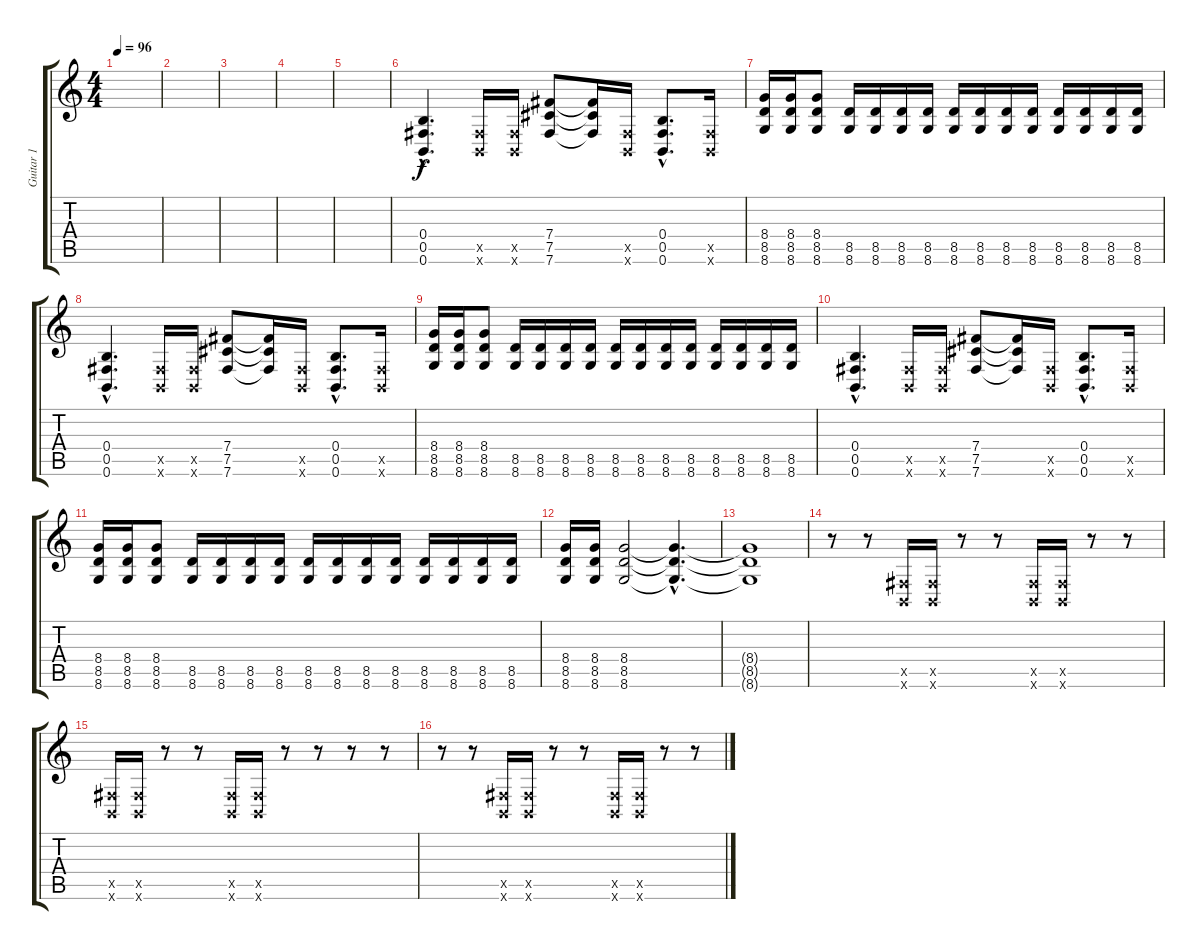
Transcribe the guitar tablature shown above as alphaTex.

\track ("Guitar 1" "Guitar 1") {instrument distortionguitar}
\staff {score tabs}
\tuning (Db4 Ab3 E3 B2 Gb2 B1) {hide}
\ts (4 4)
\tempo 96
\clef g2
\ks c
|
|
|
|
|
(0.4{hac} 0.5{hac} 0.6{hac}).4{d} (0.5{x} 0.6{x}).16 (0.5{x} 0.6{x}).16 (7.4 7.5 7.6).8 (7.4{t} 7.5{t} 7.6{t}).16 (0.5{x} 0.6{x}).16 (0.4{hac} 0.5{hac} 0.6{hac}).8{d} (0.5{x} 0.6{x}).16 |
(8.4 8.5 8.6).16 (8.4 8.5 8.6).16 (8.4 8.5 8.6).8 (8.5 8.6).16 (8.5 8.6).16 (8.5 8.6).16 (8.5 8.6).16 (8.5 8.6).16 (8.5 8.6).16 (8.5 8.6).16 (8.5 8.6).16 (8.5 8.6).16 (8.5 8.6).16 (8.5 8.6).16 (8.5 8.6).16 |
(0.4{hac} 0.5{hac} 0.6{hac}).4{d} (0.5{x} 0.6{x}).16 (0.5{x} 0.6{x}).16 (7.4 7.5 7.6).8 (7.4{t} 7.5{t} 7.6{t}).16 (0.5{x} 0.6{x}).16 (0.4{hac} 0.5{hac} 0.6{hac}).8{d} (0.5{x} 0.6{x}).16 |
(8.4 8.5 8.6).16 (8.4 8.5 8.6).16 (8.4 8.5 8.6).8 (8.5 8.6).16 (8.5 8.6).16 (8.5 8.6).16 (8.5 8.6).16 (8.5 8.6).16 (8.5 8.6).16 (8.5 8.6).16 (8.5 8.6).16 (8.5 8.6).16 (8.5 8.6).16 (8.5 8.6).16 (8.5 8.6).16 |
(0.4{hac} 0.5{hac} 0.6{hac}).4{d} (0.5{x} 0.6{x}).16 (0.5{x} 0.6{x}).16 (7.4 7.5 7.6).8 (7.4{t} 7.5{t} 7.6{t}).16 (0.5{x} 0.6{x}).16 (0.4{hac} 0.5{hac} 0.6{hac}).8{d} (0.5{x} 0.6{x}).16 |
(8.4 8.5 8.6).16 (8.4 8.5 8.6).16 (8.4 8.5 8.6).8 (8.5 8.6).16 (8.5 8.6).16 (8.5 8.6).16 (8.5 8.6).16 (8.5 8.6).16 (8.5 8.6).16 (8.5 8.6).16 (8.5 8.6).16 (8.5 8.6).16 (8.5 8.6).16 (8.5 8.6).16 (8.5 8.6).16 |
(8.4 8.5 8.6).16 (8.4 8.5 8.6).16 (8.4 8.5 8.6).2 (8.4{hac t} 8.5{hac t} 8.6{hac t}).4{d} |
(8.4{t} 8.5{t} 8.6{t}).1 |
r.8{txt " "} r.8 (0.5{x} 0.6{x}).16 (0.5{x} 0.6{x}).16 r.8 r.8 (0.5{x} 0.6{x}).16 (0.5{x} 0.6{x}).16 r.8 r.8 |
(0.5{x} 0.6{x}).16 (0.5{x} 0.6{x}).16 r.8 r.8 (0.5{x} 0.6{x}).16 (0.5{x} 0.6{x}).16 r.8 r.8 r.8 r.8 |
r.8{txt " "} r.8 (0.5{x} 0.6{x}).16 (0.5{x} 0.6{x}).16 r.8 r.8 (0.5{x} 0.6{x}).16 (0.5{x} 0.6{x}).16 r.8 r.8
